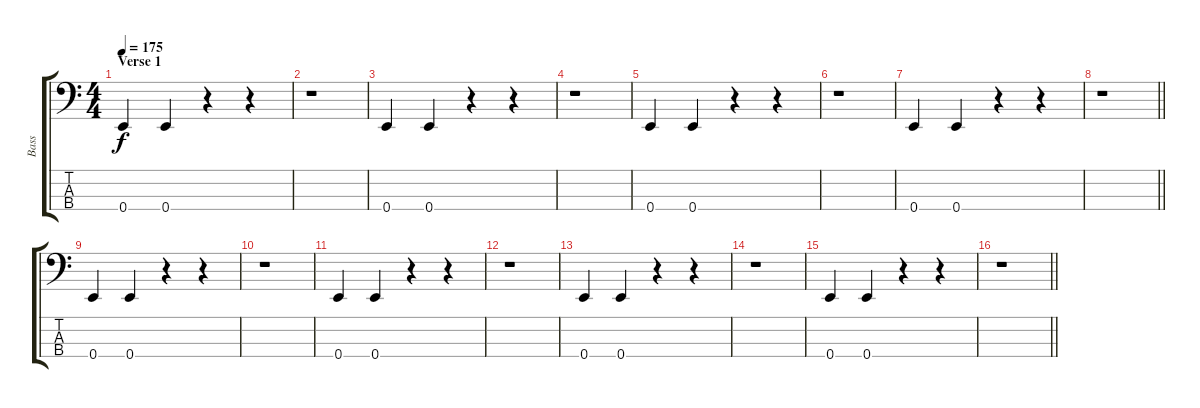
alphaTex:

\track ("Bass" "Bass") {instrument electricbassfinger}
\staff {score tabs}
\tuning (G2 D2 A1 E1) {hide}
\ts (4 4)
\section ("" "Verse 1")
\tempo 175
\clef f4
\ks c
0.4.4{dy f} 0.4.4 r.4 r.4 |
r.1 |
0.4.4 0.4.4 r.4 r.4 |
r.1 |
0.4.4 0.4.4 r.4 r.4 |
r.1 |
0.4.4 0.4.4 r.4 r.4 |
\barLineRight lightlight
r.1 |
0.4.4 0.4.4 r.4 r.4 |
r.1 |
0.4.4 0.4.4 r.4 r.4 |
r.1 |
0.4.4 0.4.4 r.4 r.4 |
r.1 |
0.4.4 0.4.4 r.4 r.4 |
\barLineRight lightlight
r.1
